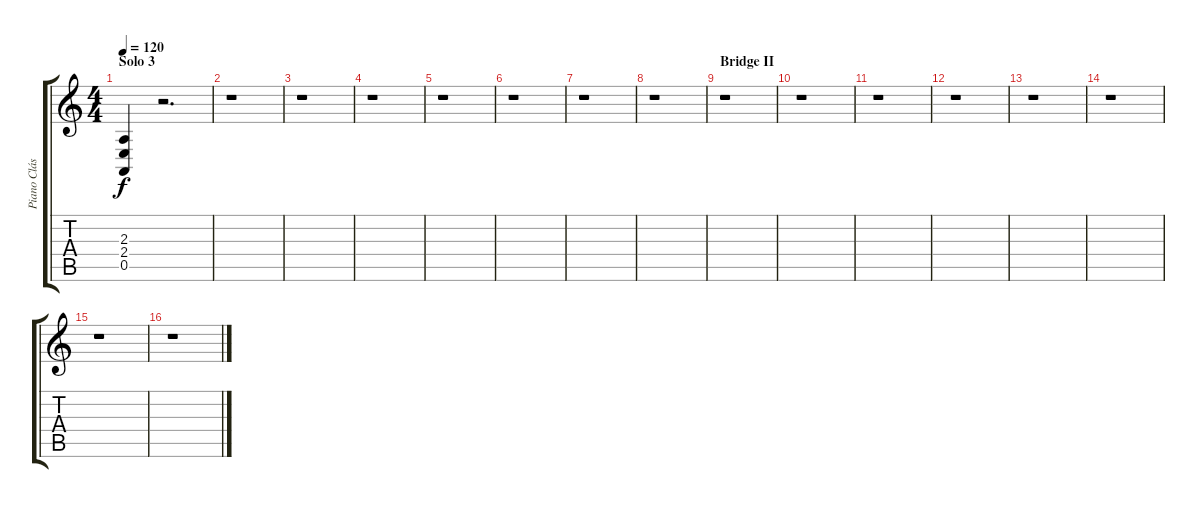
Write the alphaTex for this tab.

\track ("Piano Clássico" "Piano Clás") {instrument brightacousticpiano}
\staff {score tabs}
\tuning (E4 B3 G3 D3 A2 E2) {hide}
\ts (4 4)
\section ("" "Solo 3")
\tempo 120
\clef g2
\ks c
(2.3 2.4 0.5).4{dy f} r.2{d} |
r.1 |
r.1 |
r.1 |
r.1 |
r.1 |
r.1 |
r.1 |
\section ("" "Bridge II")
r.1 |
r.1 |
r.1 |
r.1 |
r.1 |
r.1 |
r.1 |
r.1
